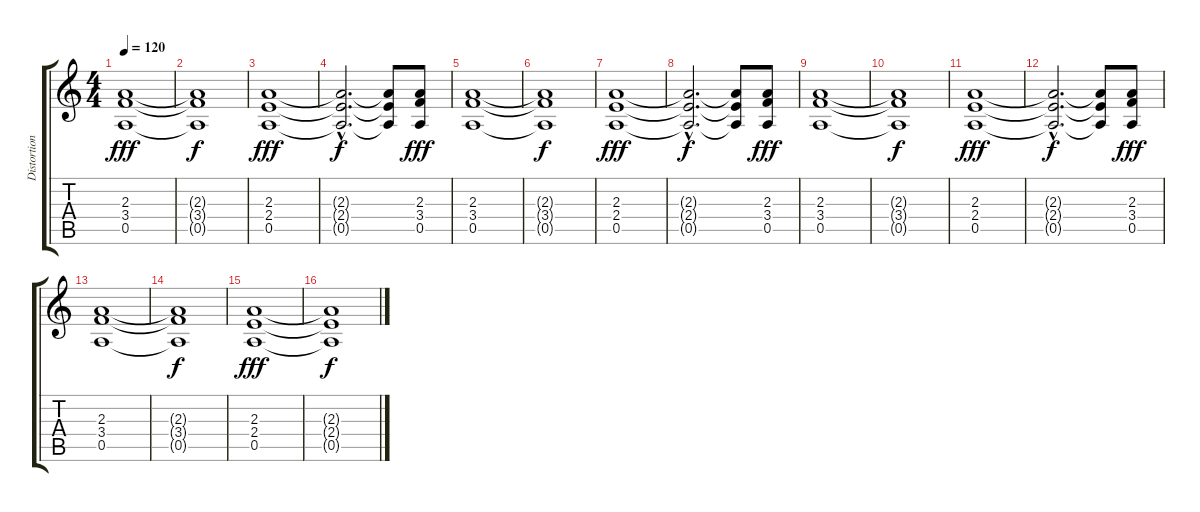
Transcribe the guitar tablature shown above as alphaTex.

\track ("Distortion Guitar 2" "Distortion") {instrument distortionguitar}
\staff {score tabs}
\tuning (E4 B3 G3 D3 A2 E2) {hide}
\ts (4 4)
\tempo 120
\clef g2
\ks c
(2.3 3.4 0.5).1{dy fff} |
(2.3{t} 3.4{t} 0.5{t}).1{dy f} |
(2.3 2.4 0.5).1{dy fff} |
(2.3{hac t} 2.4{hac t} 0.5{hac t}).2{d dy f} (2.3{t} 2.4{t} 0.5{t}).8 (2.3 3.4 0.5).8{dy fff} |
(2.3 3.4 0.5).1 |
(2.3{t} 3.4{t} 0.5{t}).1{dy f} |
(2.3 2.4 0.5).1{dy fff} |
(2.3{hac t} 2.4{hac t} 0.5{hac t}).2{d dy f} (2.3{t} 2.4{t} 0.5{t}).8 (2.3 3.4 0.5).8{dy fff} |
(2.3 3.4 0.5).1 |
(2.3{t} 3.4{t} 0.5{t}).1{dy f} |
(2.3 2.4 0.5).1{dy fff} |
(2.3{hac t} 2.4{hac t} 0.5{hac t}).2{d dy f} (2.3{t} 2.4{t} 0.5{t}).8 (2.3 3.4 0.5).8{dy fff} |
(2.3 3.4 0.5).1 |
(2.3{t} 3.4{t} 0.5{t}).1{dy f} |
(2.3 2.4 0.5).1{dy fff} |
(2.3{t} 2.4{t} 0.5{t}).1{dy f}
